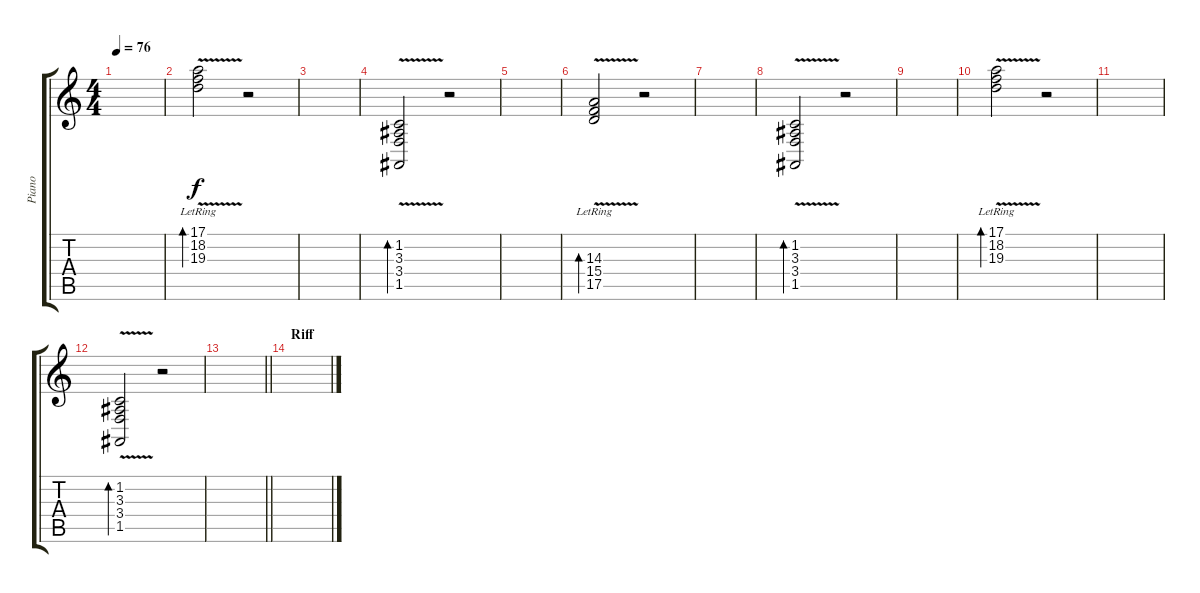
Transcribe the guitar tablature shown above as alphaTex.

\track ("Piano" "Piano") {instrument electricpiano1}
\staff {score tabs}
\tuning (E4 B3 G3 D3 A2 E2) {hide}
\ts (4 4)
\tempo 76
\clef g2
\ks c
|
(17.1{v lr} 18.2{v lr} 19.3{v lr}).2{bd 60} r.2 |
|
(1.2{v} 3.3{v} 3.4{v} 1.5{v}).2{bd 60} r.2 |
|
(14.3{v lr} 15.4 17.5).2{bd 30} r.2 |
|
(1.2{v} 3.3{v} 3.4{v} 1.5{v}).2{bd 60} r.2 |
|
(17.1{v lr} 18.2{v lr} 19.3{v lr}).2{bd 120} r.2 |
|
(1.2{v} 3.3{v} 3.4{v} 1.5{v}).2{bd 60} r.2 |
\barLineRight lightlight
|
\section ("" "Riff")
